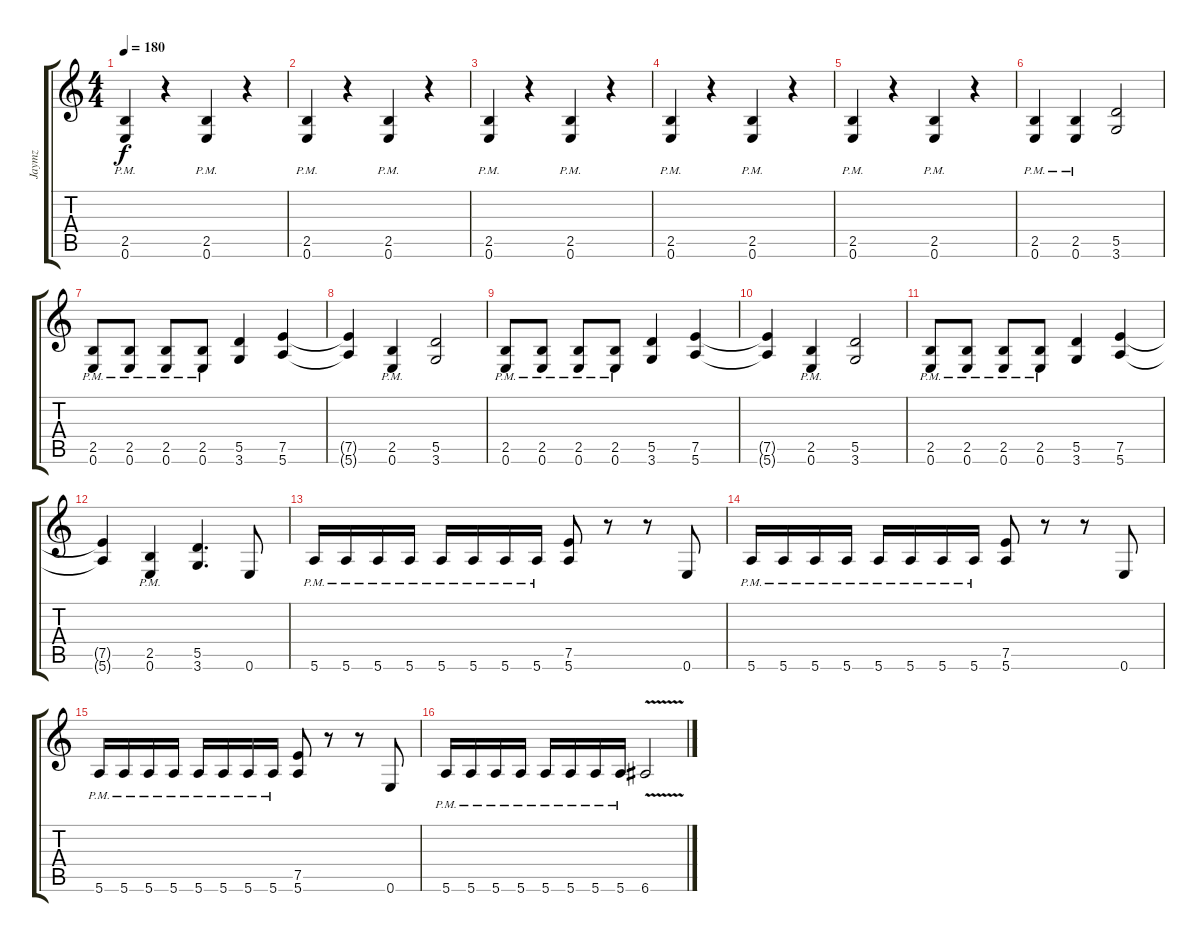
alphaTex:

\track ("Jaymz" "Jaymz") {instrument distortionguitar}
\staff {score tabs}
\tuning (E4 B3 G3 D3 A2 E2) {hide}
\ts (4 4)
\tempo 180
\clef g2
\ks c
(2.5{pm} 0.6{pm}).4{dy f} r.4 (2.5{pm} 0.6{pm}).4 r.4 |
(2.5{pm} 0.6{pm}).4 r.4 (2.5{pm} 0.6{pm}).4 r.4 |
(2.5{pm} 0.6{pm}).4 r.4 (2.5{pm} 0.6{pm}).4 r.4 |
(2.5{pm} 0.6{pm}).4 r.4 (2.5{pm} 0.6{pm}).4 r.4 |
(2.5{pm} 0.6{pm}).4 r.4 (2.5{pm} 0.6{pm}).4 r.4 |
(2.5{pm} 0.6{pm}).4 (2.5{pm} 0.6{pm}).4 (5.5 3.6).2 |
(2.5{pm} 0.6{pm}).8 (2.5{pm} 0.6{pm}).8 (2.5{pm} 0.6{pm}).8 (2.5{pm} 0.6{pm}).8 (5.5 3.6).4 (7.5 5.6).4 |
(7.5{t} 5.6{t}).4 (2.5{pm} 0.6{pm}).4 (5.5 3.6).2 |
(2.5{pm} 0.6{pm}).8 (2.5{pm} 0.6{pm}).8 (2.5{pm} 0.6{pm}).8 (2.5{pm} 0.6{pm}).8 (5.5 3.6).4 (7.5 5.6).4 |
(7.5{t} 5.6{t}).4 (2.5{pm} 0.6{pm}).4 (5.5 3.6).2 |
(2.5{pm} 0.6{pm}).8 (2.5{pm} 0.6{pm}).8 (2.5{pm} 0.6{pm}).8 (2.5{pm} 0.6{pm}).8 (5.5 3.6).4 (7.5 5.6).4 |
(7.5{t} 5.6{t}).4 (2.5{pm} 0.6{pm}).4 (5.5 3.6).4{d} 0.6.8 |
5.6{pm}.16 5.6{pm}.16 5.6{pm}.16 5.6{pm}.16 5.6{pm}.16 5.6{pm}.16 5.6{pm}.16 5.6{pm}.16 (7.5 5.6).8 r.8 r.8 0.6.8 |
5.6{pm}.16 5.6{pm}.16 5.6{pm}.16 5.6{pm}.16 5.6{pm}.16 5.6{pm}.16 5.6{pm}.16 5.6{pm}.16 (7.5 5.6).8 r.8 r.8 0.6.8 |
5.6{pm}.16 5.6{pm}.16 5.6{pm}.16 5.6{pm}.16 5.6{pm}.16 5.6{pm}.16 5.6{pm}.16 5.6{pm}.16 (7.5 5.6).8 r.8 r.8 0.6.8 |
5.6{pm}.16 5.6{pm}.16 5.6{pm}.16 5.6{pm}.16 5.6{pm}.16 5.6{pm}.16 5.6{pm}.16 5.6{pm}.16 6.6{v}.2
